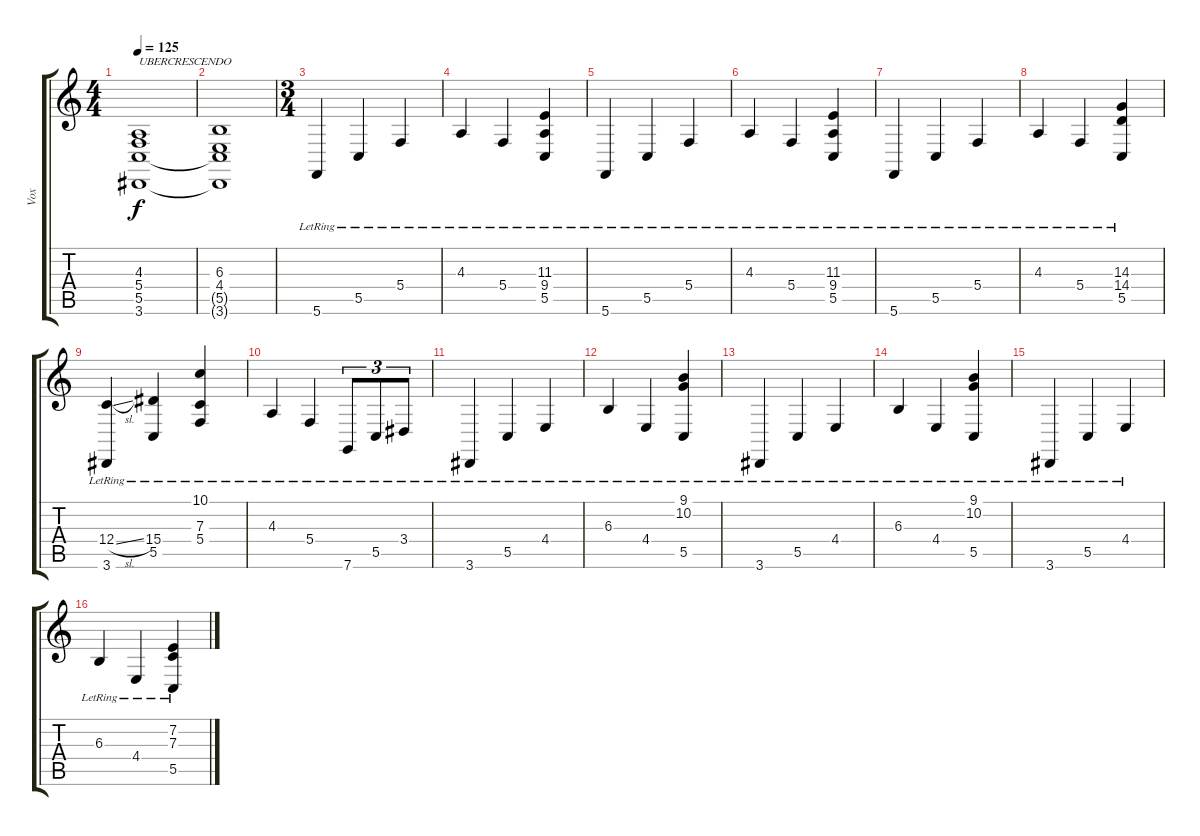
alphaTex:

\track ("Vox" "Vox") {instrument lead2sawtooth}
\staff {score tabs}
\tuning (D4 A3 F3 C3 G2 C2) {hide}
\ts (4 4)
\tempo 125
\clef g2
\ks c
(4.3{t} 5.4{t} 5.5{t} 3.6).1{txt "UBERCRESCENDO" dy f volume 16} |
(6.3 4.4 5.5{t} 3.6{t}).1 |
\ts (3 4)
5.6{lr}.4{instrument electricpiano1} 5.5{lr}.4 5.4{lr}.4 |
4.3{lr}.4 5.4{lr}.4 (11.3{lr} 9.4{lr} 5.5{lr}).4 |
5.6{lr}.4 5.5{lr}.4 5.4{lr}.4 |
4.3{lr}.4 5.4{lr}.4 (11.3{lr} 9.4{lr} 5.5{lr}).4 |
5.6{lr}.4 5.5{lr}.4 5.4{lr}.4 |
4.3{lr}.4 5.4{lr}.4 (14.3{lr} 14.4{lr} 5.5{lr}).4 |
(12.4{sl lr} 3.6{lr}).4 (15.4{lr} 5.5{lr}).4 (10.1{lr} 7.3{lr} 5.4{lr}).4 |
4.3{lr}.4 5.4{lr}.4 7.6{lr}.8{tu (3 2)} 5.5{lr}.8{tu (3 2)} 3.4{lr}.8{tu (3 2)} |
3.6{lr}.4 5.5{lr}.4 4.4{lr}.4 |
6.3{lr}.4 4.4{lr}.4 (9.1 10.2 5.5{lr}).4 |
3.6{lr}.4 5.5{lr}.4 4.4{lr}.4 |
6.3{lr}.4 4.4{lr}.4 (9.1{lr} 10.2{lr} 5.5{lr}).4 |
3.6{lr}.4 5.5{lr}.4 4.4{lr}.4 |
6.3{lr}.4 4.4{lr}.4 (7.2 7.3 5.5{lr}).4
